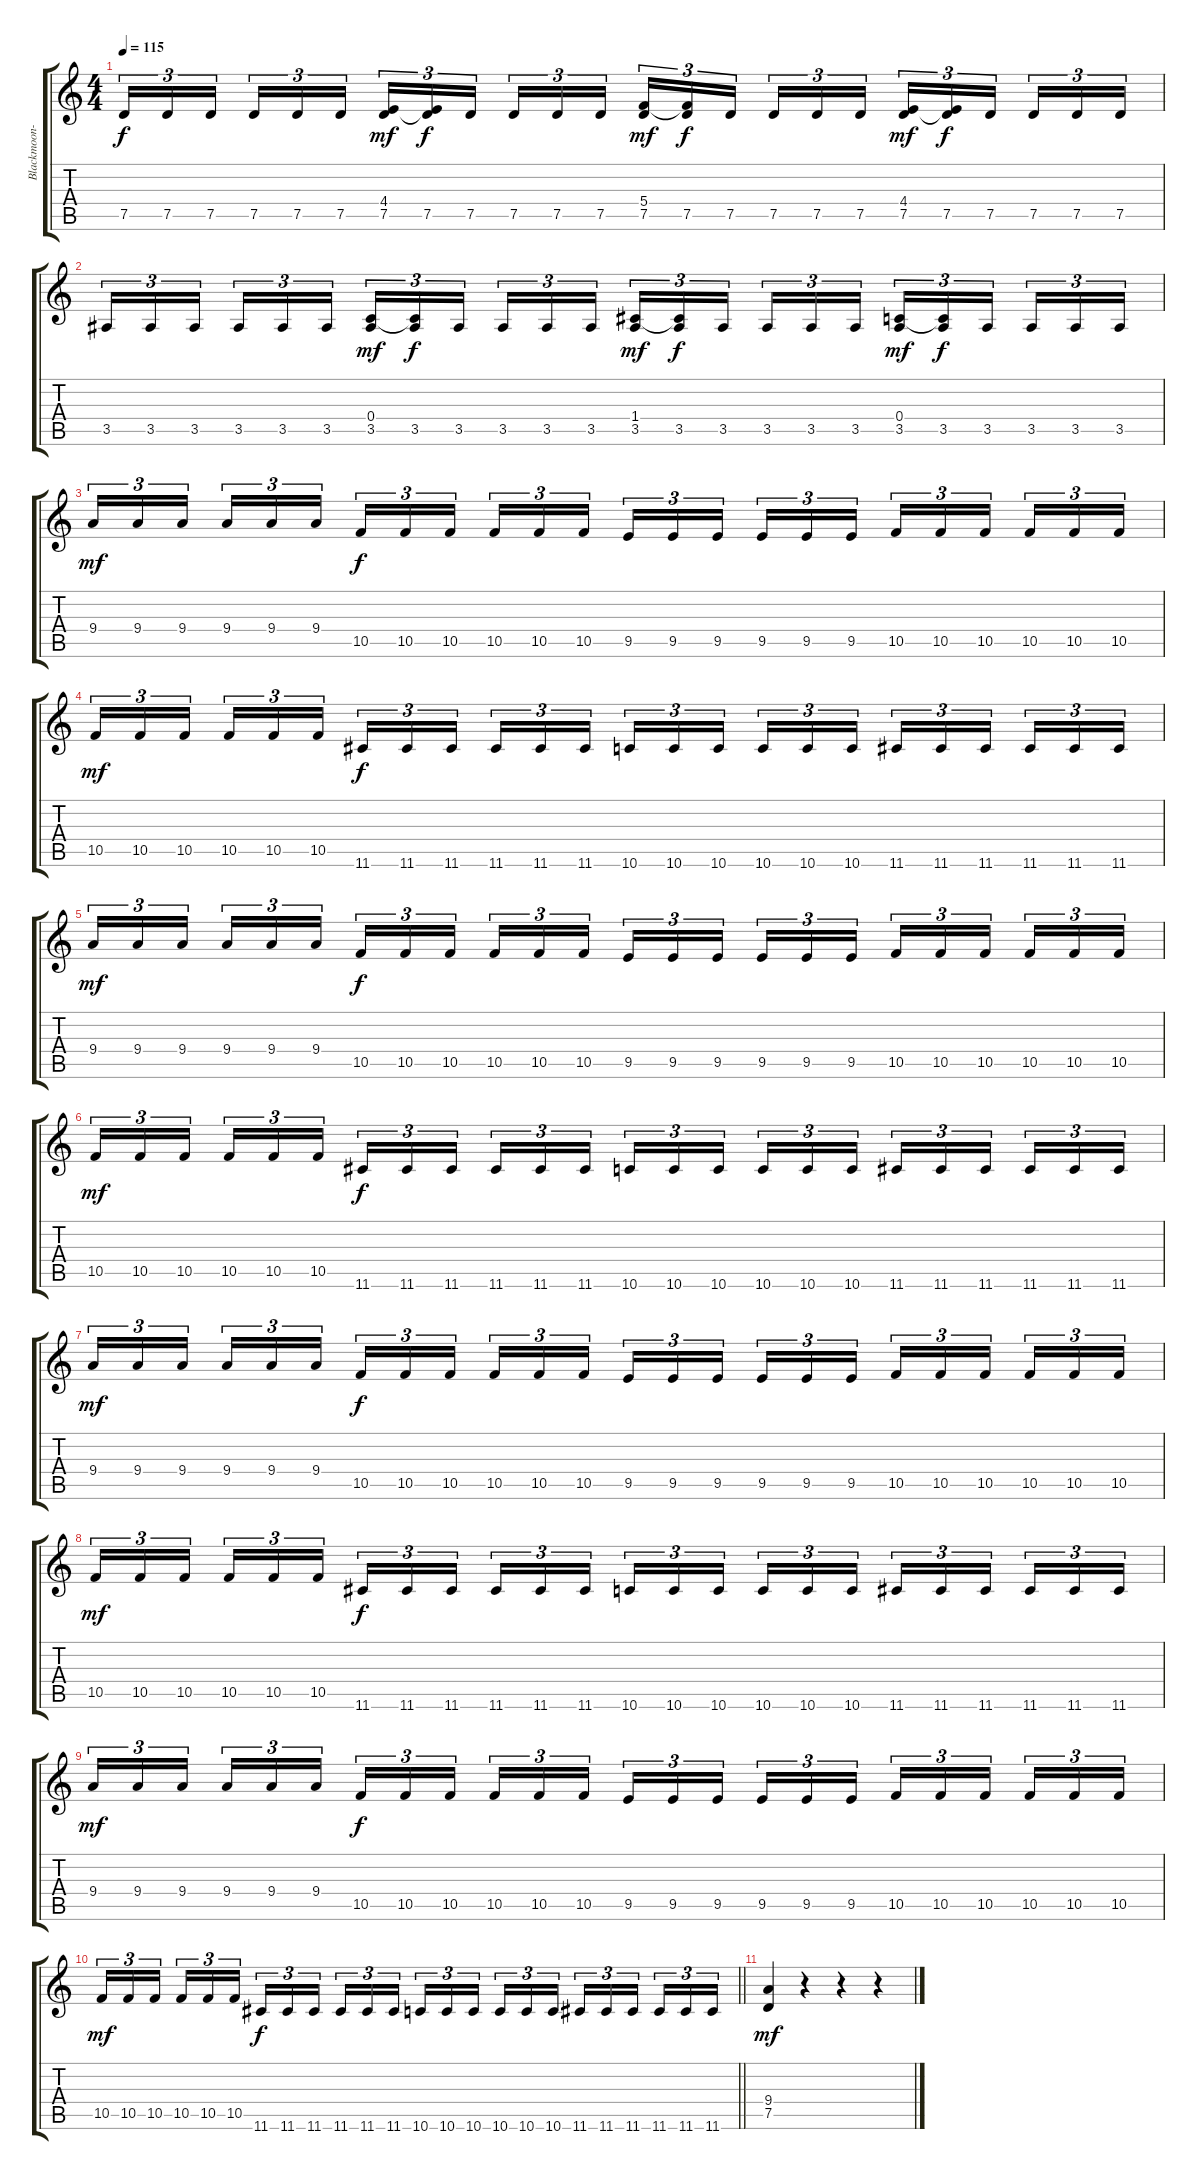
\track ("Blackmoon-Guitar I" "Blackmoon-") {instrument distortionguitar}
\staff {score tabs}
\tuning (D4 A3 F3 C3 G2 D2) {hide}
\ts (4 4)
\tempo 115
\clef g2
\ks c
7.5.16{tu (3 2) dy f} 7.5.16{tu (3 2)} 7.5.16{tu (3 2) beam splitsecondary} 7.5.16{tu (3 2)} 7.5.16{tu (3 2)} 7.5.16{tu (3 2)} (4.4 7.5).16{tu (3 2) dy mf} (4.4{t} 7.5).16{tu (3 2) dy f} 7.5.16{tu (3 2) beam splitsecondary} 7.5.16{tu (3 2)} 7.5.16{tu (3 2)} 7.5.16{tu (3 2)} (5.4 7.5).16{tu (3 2) dy mf} (5.4{t} 7.5).16{tu (3 2) dy f} 7.5.16{tu (3 2) beam splitsecondary} 7.5.16{tu (3 2)} 7.5.16{tu (3 2)} 7.5.16{tu (3 2)} (4.4 7.5).16{tu (3 2) dy mf} (4.4{t} 7.5).16{tu (3 2) dy f} 7.5.16{tu (3 2) beam splitsecondary} 7.5.16{tu (3 2)} 7.5.16{tu (3 2)} 7.5.16{tu (3 2)} |
3.5.16{tu (3 2)} 3.5.16{tu (3 2)} 3.5.16{tu (3 2) beam splitsecondary} 3.5.16{tu (3 2)} 3.5.16{tu (3 2)} 3.5.16{tu (3 2)} (0.4 3.5).16{tu (3 2) dy mf} (0.4{t} 3.5).16{tu (3 2) dy f} 3.5.16{tu (3 2) beam splitsecondary} 3.5.16{tu (3 2)} 3.5.16{tu (3 2)} 3.5.16{tu (3 2)} (1.4 3.5).16{tu (3 2) dy mf} (1.4{t} 3.5).16{tu (3 2) dy f} 3.5.16{tu (3 2) beam splitsecondary} 3.5.16{tu (3 2)} 3.5.16{tu (3 2)} 3.5.16{tu (3 2)} (0.4 3.5).16{tu (3 2) dy mf} (0.4{t} 3.5).16{tu (3 2) dy f} 3.5.16{tu (3 2) beam splitsecondary} 3.5.16{tu (3 2)} 3.5.16{tu (3 2)} 3.5.16{tu (3 2)} |
9.4.16{tu (3 2) dy mf} 9.4.16{tu (3 2)} 9.4.16{tu (3 2) beam splitsecondary} 9.4.16{tu (3 2)} 9.4.16{tu (3 2)} 9.4.16{tu (3 2)} 10.5.16{tu (3 2) dy f} 10.5.16{tu (3 2)} 10.5.16{tu (3 2) beam splitsecondary} 10.5.16{tu (3 2)} 10.5.16{tu (3 2)} 10.5.16{tu (3 2)} 9.5.16{tu (3 2)} 9.5.16{tu (3 2)} 9.5.16{tu (3 2) beam splitsecondary} 9.5.16{tu (3 2)} 9.5.16{tu (3 2)} 9.5.16{tu (3 2)} 10.5.16{tu (3 2)} 10.5.16{tu (3 2)} 10.5.16{tu (3 2) beam splitsecondary} 10.5.16{tu (3 2)} 10.5.16{tu (3 2)} 10.5.16{tu (3 2)} |
10.5.16{tu (3 2) dy mf} 10.5.16{tu (3 2)} 10.5.16{tu (3 2) beam splitsecondary} 10.5.16{tu (3 2)} 10.5.16{tu (3 2)} 10.5.16{tu (3 2)} 11.6.16{tu (3 2) dy f} 11.6.16{tu (3 2)} 11.6.16{tu (3 2) beam splitsecondary} 11.6.16{tu (3 2)} 11.6.16{tu (3 2)} 11.6.16{tu (3 2)} 10.6.16{tu (3 2)} 10.6.16{tu (3 2)} 10.6.16{tu (3 2) beam splitsecondary} 10.6.16{tu (3 2)} 10.6.16{tu (3 2)} 10.6.16{tu (3 2)} 11.6.16{tu (3 2)} 11.6.16{tu (3 2)} 11.6.16{tu (3 2) beam splitsecondary} 11.6.16{tu (3 2)} 11.6.16{tu (3 2)} 11.6.16{tu (3 2)} |
9.4.16{tu (3 2) dy mf} 9.4.16{tu (3 2)} 9.4.16{tu (3 2) beam splitsecondary} 9.4.16{tu (3 2)} 9.4.16{tu (3 2)} 9.4.16{tu (3 2)} 10.5.16{tu (3 2) dy f} 10.5.16{tu (3 2)} 10.5.16{tu (3 2) beam splitsecondary} 10.5.16{tu (3 2)} 10.5.16{tu (3 2)} 10.5.16{tu (3 2)} 9.5.16{tu (3 2)} 9.5.16{tu (3 2)} 9.5.16{tu (3 2) beam splitsecondary} 9.5.16{tu (3 2)} 9.5.16{tu (3 2)} 9.5.16{tu (3 2)} 10.5.16{tu (3 2)} 10.5.16{tu (3 2)} 10.5.16{tu (3 2) beam splitsecondary} 10.5.16{tu (3 2)} 10.5.16{tu (3 2)} 10.5.16{tu (3 2)} |
10.5.16{tu (3 2) dy mf} 10.5.16{tu (3 2)} 10.5.16{tu (3 2) beam splitsecondary} 10.5.16{tu (3 2)} 10.5.16{tu (3 2)} 10.5.16{tu (3 2)} 11.6.16{tu (3 2) dy f} 11.6.16{tu (3 2)} 11.6.16{tu (3 2) beam splitsecondary} 11.6.16{tu (3 2)} 11.6.16{tu (3 2)} 11.6.16{tu (3 2)} 10.6.16{tu (3 2)} 10.6.16{tu (3 2)} 10.6.16{tu (3 2) beam splitsecondary} 10.6.16{tu (3 2)} 10.6.16{tu (3 2)} 10.6.16{tu (3 2)} 11.6.16{tu (3 2)} 11.6.16{tu (3 2)} 11.6.16{tu (3 2) beam splitsecondary} 11.6.16{tu (3 2)} 11.6.16{tu (3 2)} 11.6.16{tu (3 2)} |
9.4.16{tu (3 2) dy mf} 9.4.16{tu (3 2)} 9.4.16{tu (3 2) beam splitsecondary} 9.4.16{tu (3 2)} 9.4.16{tu (3 2)} 9.4.16{tu (3 2)} 10.5.16{tu (3 2) dy f} 10.5.16{tu (3 2)} 10.5.16{tu (3 2) beam splitsecondary} 10.5.16{tu (3 2)} 10.5.16{tu (3 2)} 10.5.16{tu (3 2)} 9.5.16{tu (3 2)} 9.5.16{tu (3 2)} 9.5.16{tu (3 2) beam splitsecondary} 9.5.16{tu (3 2)} 9.5.16{tu (3 2)} 9.5.16{tu (3 2)} 10.5.16{tu (3 2)} 10.5.16{tu (3 2)} 10.5.16{tu (3 2) beam splitsecondary} 10.5.16{tu (3 2)} 10.5.16{tu (3 2)} 10.5.16{tu (3 2)} |
10.5.16{tu (3 2) dy mf} 10.5.16{tu (3 2)} 10.5.16{tu (3 2) beam splitsecondary} 10.5.16{tu (3 2)} 10.5.16{tu (3 2)} 10.5.16{tu (3 2)} 11.6.16{tu (3 2) dy f} 11.6.16{tu (3 2)} 11.6.16{tu (3 2) beam splitsecondary} 11.6.16{tu (3 2)} 11.6.16{tu (3 2)} 11.6.16{tu (3 2)} 10.6.16{tu (3 2)} 10.6.16{tu (3 2)} 10.6.16{tu (3 2) beam splitsecondary} 10.6.16{tu (3 2)} 10.6.16{tu (3 2)} 10.6.16{tu (3 2)} 11.6.16{tu (3 2)} 11.6.16{tu (3 2)} 11.6.16{tu (3 2) beam splitsecondary} 11.6.16{tu (3 2)} 11.6.16{tu (3 2)} 11.6.16{tu (3 2)} |
9.4.16{tu (3 2) dy mf} 9.4.16{tu (3 2)} 9.4.16{tu (3 2) beam splitsecondary} 9.4.16{tu (3 2)} 9.4.16{tu (3 2)} 9.4.16{tu (3 2)} 10.5.16{tu (3 2) dy f} 10.5.16{tu (3 2)} 10.5.16{tu (3 2) beam splitsecondary} 10.5.16{tu (3 2)} 10.5.16{tu (3 2)} 10.5.16{tu (3 2)} 9.5.16{tu (3 2)} 9.5.16{tu (3 2)} 9.5.16{tu (3 2) beam splitsecondary} 9.5.16{tu (3 2)} 9.5.16{tu (3 2)} 9.5.16{tu (3 2)} 10.5.16{tu (3 2)} 10.5.16{tu (3 2)} 10.5.16{tu (3 2) beam splitsecondary} 10.5.16{tu (3 2)} 10.5.16{tu (3 2)} 10.5.16{tu (3 2)} |
\barLineRight lightlight
10.5.16{tu (3 2) dy mf} 10.5.16{tu (3 2)} 10.5.16{tu (3 2) beam splitsecondary} 10.5.16{tu (3 2)} 10.5.16{tu (3 2)} 10.5.16{tu (3 2)} 11.6.16{tu (3 2) dy f} 11.6.16{tu (3 2)} 11.6.16{tu (3 2) beam splitsecondary} 11.6.16{tu (3 2)} 11.6.16{tu (3 2)} 11.6.16{tu (3 2)} 10.6.16{tu (3 2)} 10.6.16{tu (3 2)} 10.6.16{tu (3 2) beam splitsecondary} 10.6.16{tu (3 2)} 10.6.16{tu (3 2)} 10.6.16{tu (3 2)} 11.6.16{tu (3 2)} 11.6.16{tu (3 2)} 11.6.16{tu (3 2) beam splitsecondary} 11.6.16{tu (3 2)} 11.6.16{tu (3 2)} 11.6.16{tu (3 2)} |
(9.4 7.5).4{dy mf} r.4 r.4 r.4
